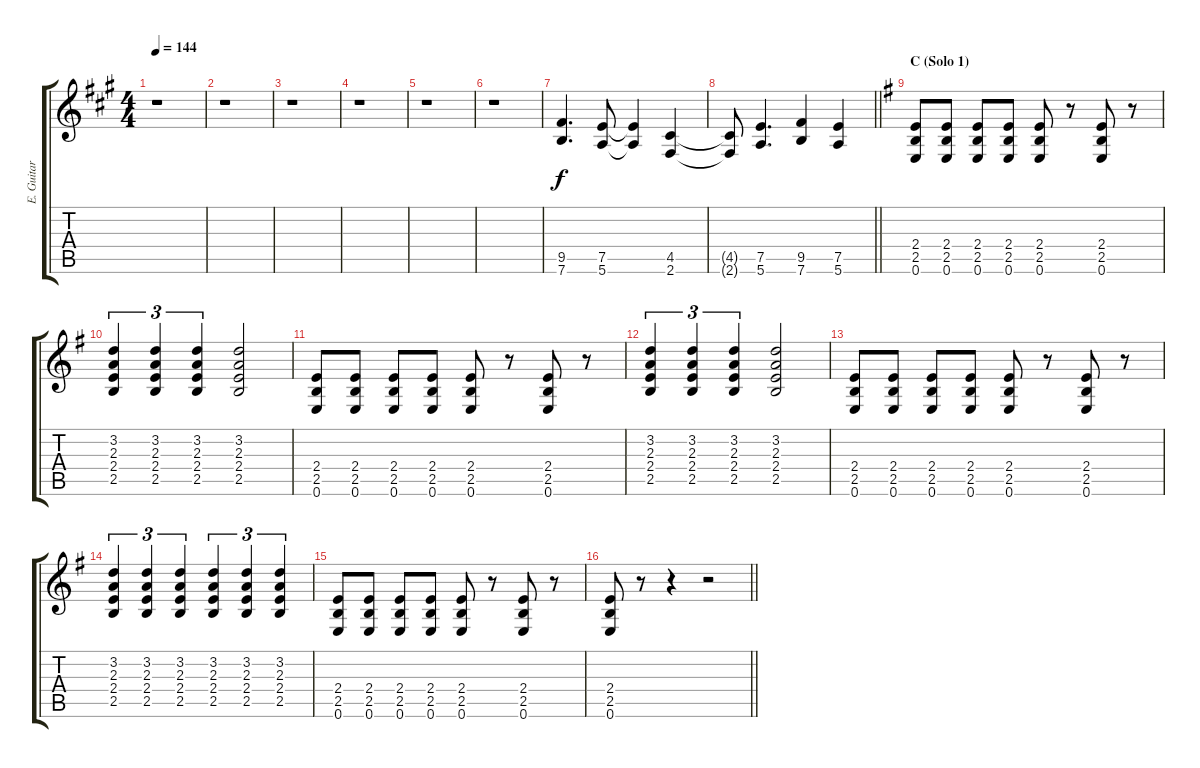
\track ("E. Guitar II" "E. Guitar ") {instrument overdrivenguitar}
\staff {score tabs}
\tuning (E4 B3 G3 D3 A2 E2) {hide}
\ts (4 4)
\tempo 144
\clef g2
\ks a
r.1{dy f} |
r.1 |
r.1 |
r.1 |
r.1 |
r.1 |
(9.5 7.6).4{d} (7.5 5.6).8 (7.5{t} 5.6{t}).4 (4.5 2.6).4 |
\barLineRight lightlight
(4.5{t} 2.6{t}).8 (7.5 5.6).4{d} (9.5 7.6).4 (7.5 5.6).4 |
\section ("" "C (Solo 1)")
\ks g
(2.4 2.5 0.6).8 (2.4 2.5 0.6).8 (2.4 2.5 0.6).8 (2.4 2.5 0.6).8 (2.4 2.5 0.6).8 r.8 (2.4 2.5 0.6).8 r.8 |
(3.2 2.3 2.4 2.5).4{tu (3 2)} (3.2 2.3 2.4 2.5).4{tu (3 2)} (3.2 2.3 2.4 2.5).4{tu (3 2)} (3.2 2.3 2.4 2.5).2 |
(2.4 2.5 0.6).8 (2.4 2.5 0.6).8 (2.4 2.5 0.6).8 (2.4 2.5 0.6).8 (2.4 2.5 0.6).8 r.8 (2.4 2.5 0.6).8 r.8 |
(3.2 2.3 2.4 2.5).4{tu (3 2)} (3.2 2.3 2.4 2.5).4{tu (3 2)} (3.2 2.3 2.4 2.5).4{tu (3 2)} (3.2 2.3 2.4 2.5).2 |
(2.4 2.5 0.6).8 (2.4 2.5 0.6).8 (2.4 2.5 0.6).8 (2.4 2.5 0.6).8 (2.4 2.5 0.6).8 r.8 (2.4 2.5 0.6).8 r.8 |
(3.2 2.3 2.4 2.5).4{tu (3 2)} (3.2 2.3 2.4 2.5).4{tu (3 2)} (3.2 2.3 2.4 2.5).4{tu (3 2)} (3.2 2.3 2.4 2.5).4{tu (3 2)} (3.2 2.3 2.4 2.5).4{tu (3 2)} (3.2 2.3 2.4 2.5).4{tu (3 2)} |
(2.4 2.5 0.6).8 (2.4 2.5 0.6).8 (2.4 2.5 0.6).8 (2.4 2.5 0.6).8 (2.4 2.5 0.6).8 r.8 (2.4 2.5 0.6).8 r.8 |
\barLineRight lightlight
(2.4 2.5 0.6).8 r.8 r.4 r.2
